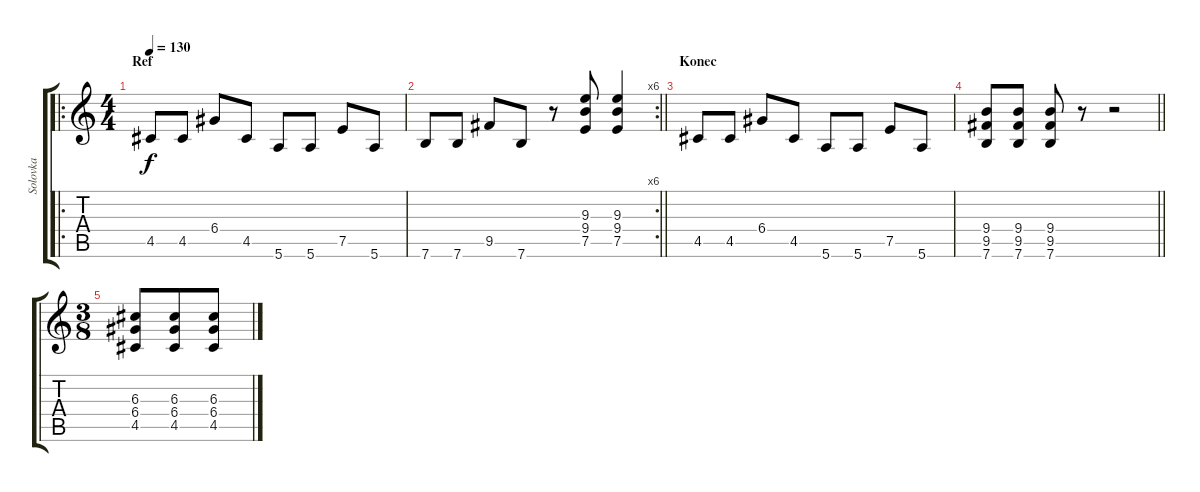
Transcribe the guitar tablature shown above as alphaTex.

\track ("Solovka" "Solovka") {instrument electricguitarclean}
\staff {score tabs}
\tuning (E4 B3 G3 D3 A2 E2) {hide}
\ro
\ts (4 4)
\section ("" "Ref")
\tempo 130
\clef g2
\ks c
4.5.8{dy f} 4.5.8 6.4.8 4.5.8 5.6.8 5.6.8 7.5.8 5.6.8 |
\rc 6
\barLineRight lightlight
7.6.8 7.6.8 9.5.8 7.6.8 r.8 (9.3 9.4 7.5).8 (9.3 9.4 7.5).4 |
\section ("" "Konec")
4.5.8 4.5.8 6.4.8 4.5.8 5.6.8 5.6.8 7.5.8 5.6.8 |
\barLineRight lightlight
(9.4 9.5 7.6).8 (9.4 9.5 7.6).8 (9.4 9.5 7.6).8 r.8 r.2 |
\ts (3 8)
(6.3 6.4 4.5).8 (6.3 6.4 4.5).8 (6.3 6.4 4.5).8
